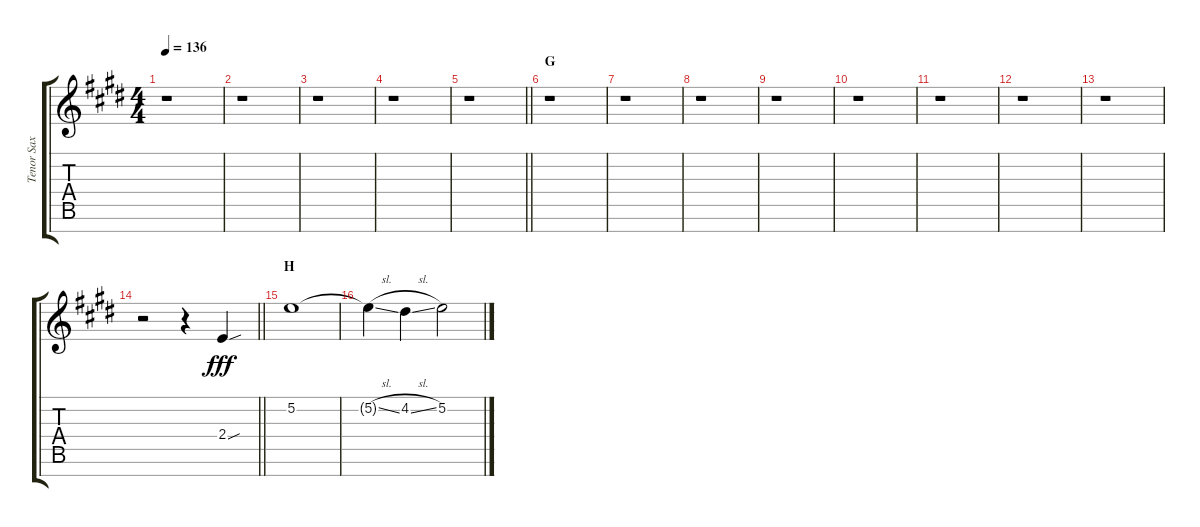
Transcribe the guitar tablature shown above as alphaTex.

\track ("Tenor Sax" "Tenor Sax") {instrument tenorsax}
\staff {score tabs}
\tuning (E5 B4 G4 D4 A3 E3 B2) {hide}
\ts (4 4)
\tempo 136
\clef g2
\ks e
r.1{dy fff} |
r.1 |
r.1 |
r.1 |
\barLineRight lightlight
r.1 |
\section ("" "G")
r.1 |
r.1 |
r.1 |
r.1 |
r.1 |
r.1 |
r.1 |
r.1 |
\barLineRight lightlight
r.2 r.4 2.4{sou}.4 |
\section ("" "H")
5.2.1 |
5.2{sl t}.4 4.2{sl}.4 5.2.2
